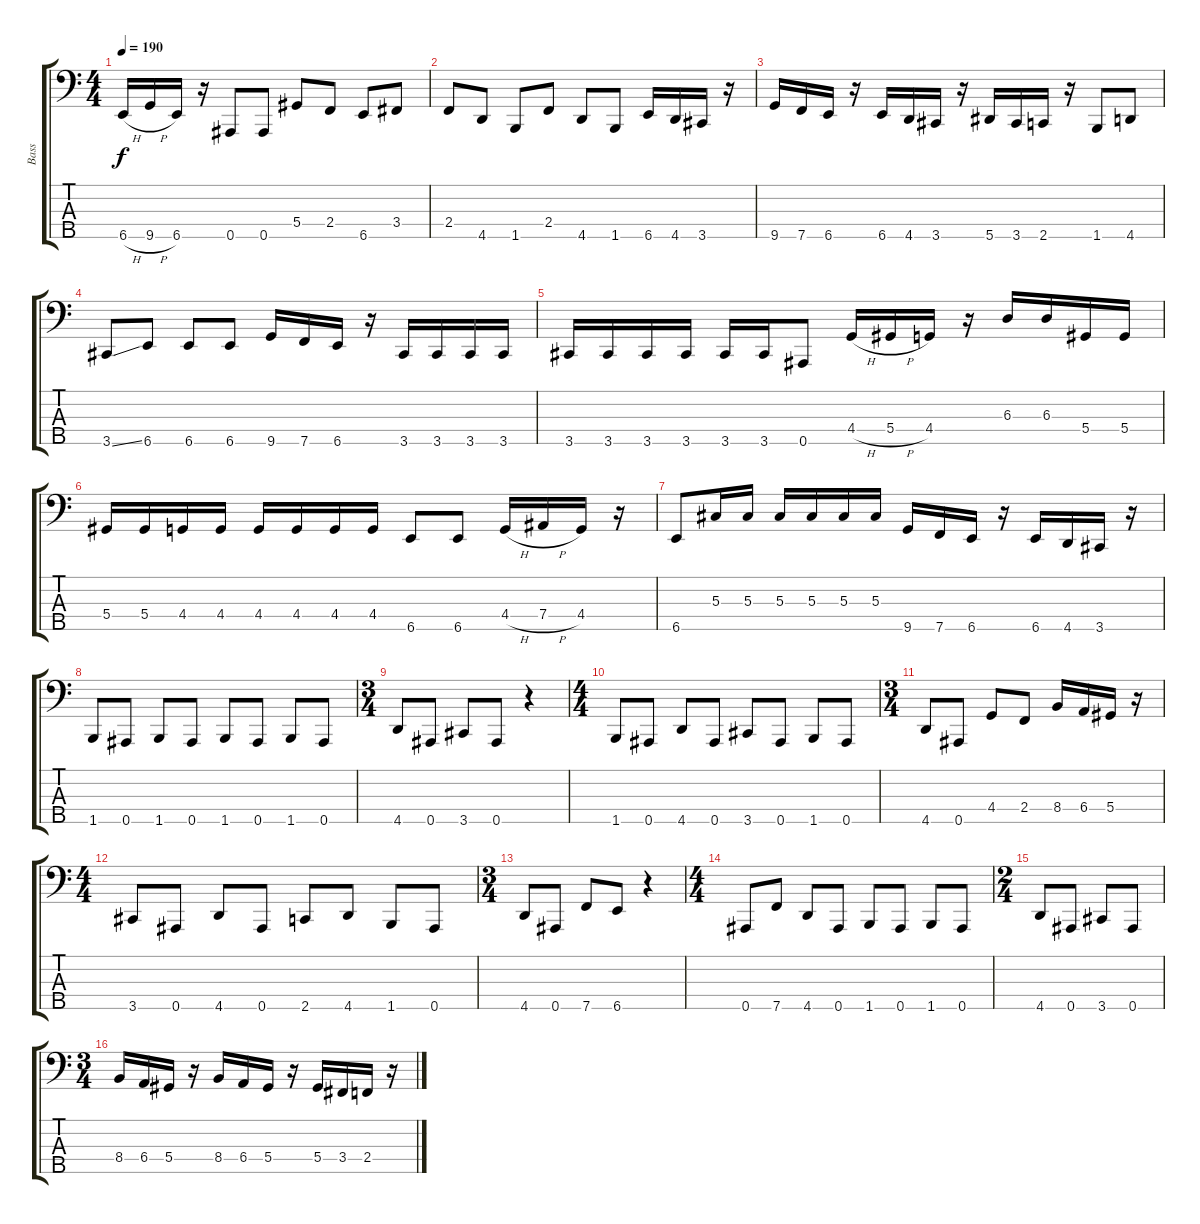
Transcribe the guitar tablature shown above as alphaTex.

\track ("Bass" "Bass") {instrument electricbassfinger}
\staff {score tabs}
\tuning (Gb2 Db2 Ab1 Eb1 Bb0) {hide}
\ts (4 4)
\tempo 190
\clef f4
\ks c
6.5{h}.16{dy f} 9.5{h}.16 6.5.16 r.16 0.5.8 0.5.8 5.4.8 2.4.8 6.5.8 3.4.8 |
2.4.8 4.5.8 1.5.8 2.4.8 4.5.8 1.5.8 6.5.16 4.5.16 3.5.16 r.16 |
9.5.16 7.5.16 6.5.16 r.16 6.5.16 4.5.16 3.5.16 r.16 5.5.16 3.5.16 2.5.16 r.16 1.5.8 4.5.8 |
3.5{ss}.8 6.5.8 6.5.8 6.5.8 9.5.16 7.5.16 6.5.16 r.16 3.5.16 3.5.16 3.5.16 3.5.16 |
3.5.16 3.5.16 3.5.16 3.5.16 3.5.16 3.5.16 0.5.8 4.4{h}.16 5.4{h}.16 4.4.16 r.16 6.3.16 6.3.16 5.4.16 5.4.16 |
5.4.16 5.4.16 4.4.16 4.4.16 4.4.16 4.4.16 4.4.16 4.4.16 6.5.8 6.5.8 4.4{h}.16 7.4{h}.16 4.4.16 r.16 |
6.5.8 5.3.16 5.3.16 5.3.16 5.3.16 5.3.16 5.3.16 9.5.16 7.5.16 6.5.16 r.16 6.5.16 4.5.16 3.5.16 r.16 |
1.5.8 0.5.8 1.5.8 0.5.8 1.5.8 0.5.8 1.5.8 0.5.8 |
\ts (3 4)
4.5.8 0.5.8 3.5.8 0.5.8 r.4 |
\ts (4 4)
1.5.8 0.5.8 4.5.8 0.5.8 3.5.8 0.5.8 1.5.8 0.5.8 |
\ts (3 4)
4.5.8 0.5.8 4.4.8 2.4.8 8.4.16 6.4.16 5.4.16 r.16 |
\ts (4 4)
3.5.8 0.5.8 4.5.8 0.5.8 2.5.8 4.5.8 1.5.8 0.5.8 |
\ts (3 4)
4.5.8 0.5.8 7.5.8 6.5.8 r.4 |
\ts (4 4)
0.5.8 7.5.8 4.5.8 0.5.8 1.5.8 0.5.8 1.5.8 0.5.8 |
\ts (2 4)
4.5.8 0.5.8 3.5.8 0.5.8 |
\ts (3 4)
8.4.16 6.4.16 5.4.16 r.16 8.4.16 6.4.16 5.4.16 r.16 5.4.16 3.4.16 2.4.16 r.16
